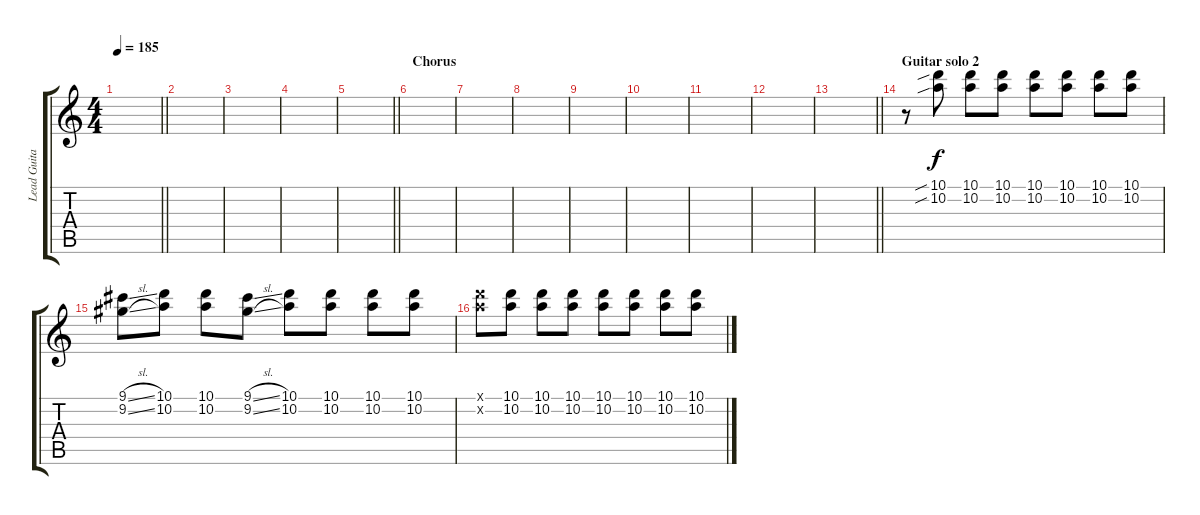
\track ("Lead Guitar" "Lead Guita") {instrument distortionguitar}
\staff {score tabs}
\tuning (E4 B3 G3 D3 A2 E2) {hide}
\ts (4 4)
\tempo 185
\clef g2
\barLineRight lightlight
\ks c
|
|
|
|
\barLineRight lightlight
|
\section ("" "Chorus")
|
|
|
|
|
|
|
\barLineRight lightlight
|
\section ("" "Guitar solo 2")
r.8 (10.1{sib} 10.2{sib}).8 (10.1 10.2).8 (10.1 10.2).8 (10.1 10.2).8 (10.1 10.2).8 (10.1 10.2).8 (10.1 10.2).8 |
(9.1{sl} 9.2{sl}).8 (10.1 10.2).8 (10.1 10.2).8 (9.1{sl} 9.2{sl}).8 (10.1 10.2).8 (10.1 10.2).8 (10.1 10.2).8 (10.1 10.2).8 |
(10.1{x} 10.2{x}).8 (10.1 10.2).8 (10.1 10.2).8 (10.1 10.2).8 (10.1 10.2).8 (10.1 10.2).8 (10.1 10.2).8 (10.1 10.2).8
